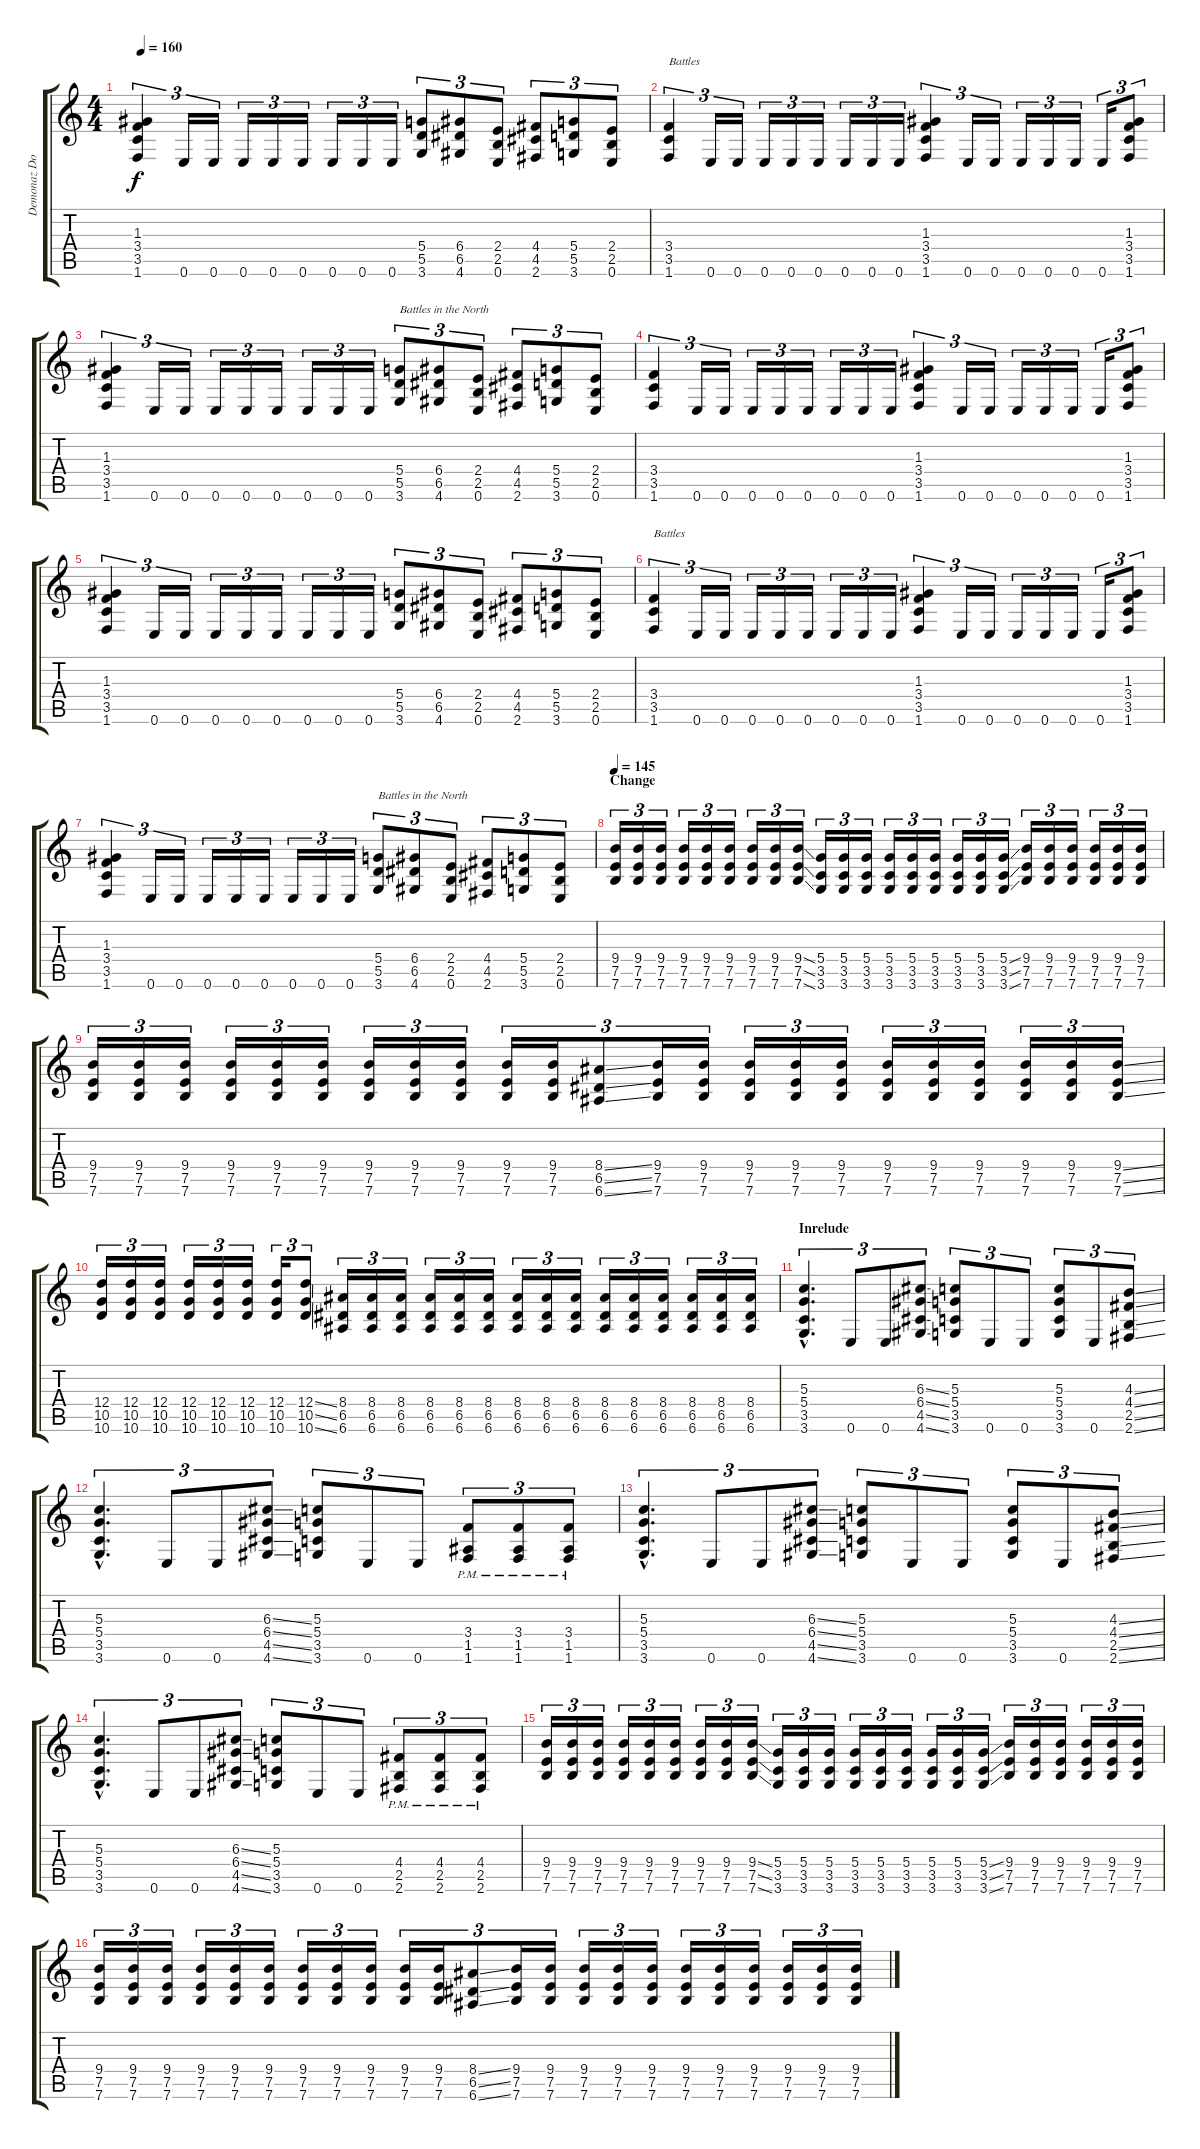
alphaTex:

\track ("Demonaz Doom Occulta" "Demonaz Do") {instrument distortionguitar}
\staff {score tabs}
\tuning (E4 B3 G3 D3 A2 E2) {hide}
\ts (4 4)
\tempo 160
\clef g2
\ks c
(1.3 3.4 3.5 1.6).4{tu (3 2) dy f} 0.6.16{tu (3 2)} 0.6.16{tu (3 2)} 0.6.16{tu (3 2)} 0.6.16{tu (3 2)} 0.6.16{tu (3 2)} 0.6.16{tu (3 2)} 0.6.16{tu (3 2)} 0.6.16{tu (3 2)} (5.4 5.5 3.6).8{tu (3 2)} (6.4 6.5 4.6).8{tu (3 2)} (2.4 2.5 0.6).8{tu (3 2)} (4.4 4.5 2.6).8{tu (3 2)} (5.4 5.5 3.6).8{tu (3 2)} (2.4 2.5 0.6).8{tu (3 2)} |
(3.4 3.5 1.6).4{tu (3 2) txt "Battles "} 0.6.16{tu (3 2)} 0.6.16{tu (3 2)} 0.6.16{tu (3 2)} 0.6.16{tu (3 2)} 0.6.16{tu (3 2)} 0.6.16{tu (3 2)} 0.6.16{tu (3 2)} 0.6.16{tu (3 2)} (1.3 3.4 3.5 1.6).4{tu (3 2)} 0.6.16{tu (3 2)} 0.6.16{tu (3 2)} 0.6.16{tu (3 2)} 0.6.16{tu (3 2)} 0.6.16{tu (3 2)} 0.6.16{tu (3 2)} (1.3 3.4 3.5 1.6).8{tu (3 2)} |
(1.3 3.4 3.5 1.6).4{tu (3 2)} 0.6.16{tu (3 2)} 0.6.16{tu (3 2)} 0.6.16{tu (3 2)} 0.6.16{tu (3 2)} 0.6.16{tu (3 2)} 0.6.16{tu (3 2)} 0.6.16{tu (3 2)} 0.6.16{tu (3 2)} (5.4 5.5 3.6).8{tu (3 2) txt "Battles in the North"} (6.4 6.5 4.6).8{tu (3 2)} (2.4 2.5 0.6).8{tu (3 2)} (4.4 4.5 2.6).8{tu (3 2)} (5.4 5.5 3.6).8{tu (3 2)} (2.4 2.5 0.6).8{tu (3 2)} |
(3.4 3.5 1.6).4{tu (3 2)} 0.6.16{tu (3 2)} 0.6.16{tu (3 2)} 0.6.16{tu (3 2)} 0.6.16{tu (3 2)} 0.6.16{tu (3 2)} 0.6.16{tu (3 2)} 0.6.16{tu (3 2)} 0.6.16{tu (3 2)} (1.3 3.4 3.5 1.6).4{tu (3 2)} 0.6.16{tu (3 2)} 0.6.16{tu (3 2)} 0.6.16{tu (3 2)} 0.6.16{tu (3 2)} 0.6.16{tu (3 2)} 0.6.16{tu (3 2)} (1.3 3.4 3.5 1.6).8{tu (3 2)} |
(1.3 3.4 3.5 1.6).4{tu (3 2)} 0.6.16{tu (3 2)} 0.6.16{tu (3 2)} 0.6.16{tu (3 2)} 0.6.16{tu (3 2)} 0.6.16{tu (3 2)} 0.6.16{tu (3 2)} 0.6.16{tu (3 2)} 0.6.16{tu (3 2)} (5.4 5.5 3.6).8{tu (3 2)} (6.4 6.5 4.6).8{tu (3 2)} (2.4 2.5 0.6).8{tu (3 2)} (4.4 4.5 2.6).8{tu (3 2)} (5.4 5.5 3.6).8{tu (3 2)} (2.4 2.5 0.6).8{tu (3 2)} |
(3.4 3.5 1.6).4{tu (3 2) txt "Battles "} 0.6.16{tu (3 2)} 0.6.16{tu (3 2)} 0.6.16{tu (3 2)} 0.6.16{tu (3 2)} 0.6.16{tu (3 2)} 0.6.16{tu (3 2)} 0.6.16{tu (3 2)} 0.6.16{tu (3 2)} (1.3 3.4 3.5 1.6).4{tu (3 2)} 0.6.16{tu (3 2)} 0.6.16{tu (3 2)} 0.6.16{tu (3 2)} 0.6.16{tu (3 2)} 0.6.16{tu (3 2)} 0.6.16{tu (3 2)} (1.3 3.4 3.5 1.6).8{tu (3 2)} |
(1.3 3.4 3.5 1.6).4{tu (3 2)} 0.6.16{tu (3 2)} 0.6.16{tu (3 2)} 0.6.16{tu (3 2)} 0.6.16{tu (3 2)} 0.6.16{tu (3 2)} 0.6.16{tu (3 2)} 0.6.16{tu (3 2)} 0.6.16{tu (3 2)} (5.4 5.5 3.6).8{tu (3 2) txt "Battles in the North"} (6.4 6.5 4.6).8{tu (3 2)} (2.4 2.5 0.6).8{tu (3 2)} (4.4 4.5 2.6).8{tu (3 2)} (5.4 5.5 3.6).8{tu (3 2)} (2.4 2.5 0.6).8{tu (3 2)} |
\section ("" "Change")
\tempo 145
(9.4 7.5 7.6).16{tu (3 2)} (9.4 7.5 7.6).16{tu (3 2)} (9.4 7.5 7.6).16{tu (3 2)} (9.4 7.5 7.6).16{tu (3 2)} (9.4 7.5 7.6).16{tu (3 2)} (9.4 7.5 7.6).16{tu (3 2)} (9.4 7.5 7.6).16{tu (3 2)} (9.4 7.5 7.6).16{tu (3 2)} (9.4{ss} 7.5{ss} 7.6{ss}).16{tu (3 2)} (5.4 3.5 3.6).16{tu (3 2)} (5.4 3.5 3.6).16{tu (3 2)} (5.4 3.5 3.6).16{tu (3 2)} (5.4 3.5 3.6).16{tu (3 2)} (5.4 3.5 3.6).16{tu (3 2)} (5.4 3.5 3.6).16{tu (3 2)} (5.4 3.5 3.6).16{tu (3 2)} (5.4 3.5 3.6).16{tu (3 2)} (5.4{ss} 3.5{ss} 3.6{ss}).16{tu (3 2)} (9.4 7.5 7.6).16{tu (3 2)} (9.4 7.5 7.6).16{tu (3 2)} (9.4 7.5 7.6).16{tu (3 2)} (9.4 7.5 7.6).16{tu (3 2)} (9.4 7.5 7.6).16{tu (3 2)} (9.4 7.5 7.6).16{tu (3 2)} |
(9.4 7.5 7.6).16{tu (3 2)} (9.4 7.5 7.6).16{tu (3 2)} (9.4 7.5 7.6).16{tu (3 2)} (9.4 7.5 7.6).16{tu (3 2)} (9.4 7.5 7.6).16{tu (3 2)} (9.4 7.5 7.6).16{tu (3 2)} (9.4 7.5 7.6).16{tu (3 2)} (9.4 7.5 7.6).16{tu (3 2)} (9.4 7.5 7.6).16{tu (3 2)} (9.4 7.5 7.6).16{tu (3 2)} (9.4 7.5 7.6).16{tu (3 2)} (8.4{ss} 6.5{ss} 6.6{ss}).8{tu (3 2)} (9.4 7.5 7.6).16{tu (3 2)} (9.4 7.5 7.6).16{tu (3 2)} (9.4 7.5 7.6).16{tu (3 2)} (9.4 7.5 7.6).16{tu (3 2)} (9.4 7.5 7.6).16{tu (3 2)} (9.4 7.5 7.6).16{tu (3 2)} (9.4 7.5 7.6).16{tu (3 2)} (9.4 7.5 7.6).16{tu (3 2)} (9.4 7.5 7.6).16{tu (3 2)} (9.4 7.5 7.6).16{tu (3 2)} (9.4{ss} 7.5{ss} 7.6{ss}).16{tu (3 2)} |
(12.4 10.5 10.6).16{tu (3 2)} (12.4 10.5 10.6).16{tu (3 2)} (12.4 10.5 10.6).16{tu (3 2)} (12.4 10.5 10.6).16{tu (3 2)} (12.4 10.5 10.6).16{tu (3 2)} (12.4 10.5 10.6).16{tu (3 2)} (12.4 10.5 10.6).16{tu (3 2)} (12.4{ss} 10.5{ss} 10.6{ss}).8{tu (3 2)} (8.4 6.5 6.6).16{tu (3 2)} (8.4 6.5 6.6).16{tu (3 2)} (8.4 6.5 6.6).16{tu (3 2)} (8.4 6.5 6.6).16{tu (3 2)} (8.4 6.5 6.6).16{tu (3 2)} (8.4 6.5 6.6).16{tu (3 2)} (8.4 6.5 6.6).16{tu (3 2)} (8.4 6.5 6.6).16{tu (3 2)} (8.4 6.5 6.6).16{tu (3 2)} (8.4 6.5 6.6).16{tu (3 2)} (8.4 6.5 6.6).16{tu (3 2)} (8.4 6.5 6.6).16{tu (3 2)} (8.4 6.5 6.6).16{tu (3 2)} (8.4 6.5 6.6).16{tu (3 2)} (8.4 6.5 6.6).16{tu (3 2)} |
\section ("" "Inrelude")
(5.3{hac} 5.4{hac} 3.5{hac} 3.6{hac}).4{d tu (3 2)} 0.6.8{tu (3 2)} 0.6.8{tu (3 2)} (6.3{ss} 6.4{ss} 4.5{ss} 4.6{ss}).8{tu (3 2)} (5.3 5.4 3.5 3.6).8{tu (3 2)} 0.6.8{tu (3 2)} 0.6.8{tu (3 2)} (5.3 5.4 3.5 3.6).8{tu (3 2)} 0.6.8{tu (3 2)} (4.3{ss} 4.4{ss} 2.5{ss} 2.6{ss}).8{tu (3 2)} |
(5.3{hac} 5.4{hac} 3.5{hac} 3.6{hac}).4{d tu (3 2)} 0.6.8{tu (3 2)} 0.6.8{tu (3 2)} (6.3{ss} 6.4{ss} 4.5{ss} 4.6{ss}).8{tu (3 2)} (5.3 5.4 3.5 3.6).8{tu (3 2)} 0.6.8{tu (3 2)} 0.6.8{tu (3 2)} (3.4 1.5{pm} 1.6{pm}).8{tu (3 2)} (3.4{pm} 1.5{pm} 1.6{pm}).8{tu (3 2)} (3.4{pm} 1.5{pm} 1.6{pm}).8{tu (3 2)} |
(5.3{hac} 5.4{hac} 3.5{hac} 3.6{hac}).4{d tu (3 2)} 0.6.8{tu (3 2)} 0.6.8{tu (3 2)} (6.3{ss} 6.4{ss} 4.5{ss} 4.6{ss}).8{tu (3 2)} (5.3 5.4 3.5 3.6).8{tu (3 2)} 0.6.8{tu (3 2)} 0.6.8{tu (3 2)} (5.3 5.4 3.5 3.6).8{tu (3 2)} 0.6.8{tu (3 2)} (4.3{ss} 4.4{ss} 2.5{ss} 2.6{ss}).8{tu (3 2)} |
(5.3{hac} 5.4{hac} 3.5{hac} 3.6{hac}).4{d tu (3 2)} 0.6.8{tu (3 2)} 0.6.8{tu (3 2)} (6.3{ss} 6.4{ss} 4.5{ss} 4.6{ss}).8{tu (3 2)} (5.3 5.4 3.5 3.6).8{tu (3 2)} 0.6.8{tu (3 2)} 0.6.8{tu (3 2)} (4.4{pm} 2.5{pm} 2.6{pm}).8{tu (3 2)} (4.4{pm} 2.5{pm} 2.6{pm}).8{tu (3 2)} (4.4{pm} 2.5{pm} 2.6{pm}).8{tu (3 2)} |
(9.4 7.5 7.6).16{tu (3 2)} (9.4 7.5 7.6).16{tu (3 2)} (9.4 7.5 7.6).16{tu (3 2)} (9.4 7.5 7.6).16{tu (3 2)} (9.4 7.5 7.6).16{tu (3 2)} (9.4 7.5 7.6).16{tu (3 2)} (9.4 7.5 7.6).16{tu (3 2)} (9.4 7.5 7.6).16{tu (3 2)} (9.4{ss} 7.5{ss} 7.6{ss}).16{tu (3 2)} (5.4 3.5 3.6).16{tu (3 2)} (5.4 3.5 3.6).16{tu (3 2)} (5.4 3.5 3.6).16{tu (3 2)} (5.4 3.5 3.6).16{tu (3 2)} (5.4 3.5 3.6).16{tu (3 2)} (5.4 3.5 3.6).16{tu (3 2)} (5.4 3.5 3.6).16{tu (3 2)} (5.4 3.5 3.6).16{tu (3 2)} (5.4{ss} 3.5{ss} 3.6{ss}).16{tu (3 2)} (9.4 7.5 7.6).16{tu (3 2)} (9.4 7.5 7.6).16{tu (3 2)} (9.4 7.5 7.6).16{tu (3 2)} (9.4 7.5 7.6).16{tu (3 2)} (9.4 7.5 7.6).16{tu (3 2)} (9.4 7.5 7.6).16{tu (3 2)} |
(9.4 7.5 7.6).16{tu (3 2)} (9.4 7.5 7.6).16{tu (3 2)} (9.4 7.5 7.6).16{tu (3 2)} (9.4 7.5 7.6).16{tu (3 2)} (9.4 7.5 7.6).16{tu (3 2)} (9.4 7.5 7.6).16{tu (3 2)} (9.4 7.5 7.6).16{tu (3 2)} (9.4 7.5 7.6).16{tu (3 2)} (9.4 7.5 7.6).16{tu (3 2)} (9.4 7.5 7.6).16{tu (3 2)} (9.4 7.5 7.6).16{tu (3 2)} (8.4{ss} 6.5{ss} 6.6{ss}).8{tu (3 2)} (9.4 7.5 7.6).16{tu (3 2)} (9.4 7.5 7.6).16{tu (3 2)} (9.4 7.5 7.6).16{tu (3 2)} (9.4 7.5 7.6).16{tu (3 2)} (9.4 7.5 7.6).16{tu (3 2)} (9.4 7.5 7.6).16{tu (3 2)} (9.4 7.5 7.6).16{tu (3 2)} (9.4 7.5 7.6).16{tu (3 2)} (9.4 7.5 7.6).16{tu (3 2)} (9.4 7.5 7.6).16{tu (3 2)} (9.4{ss} 7.5{ss} 7.6{ss}).16{tu (3 2)}
